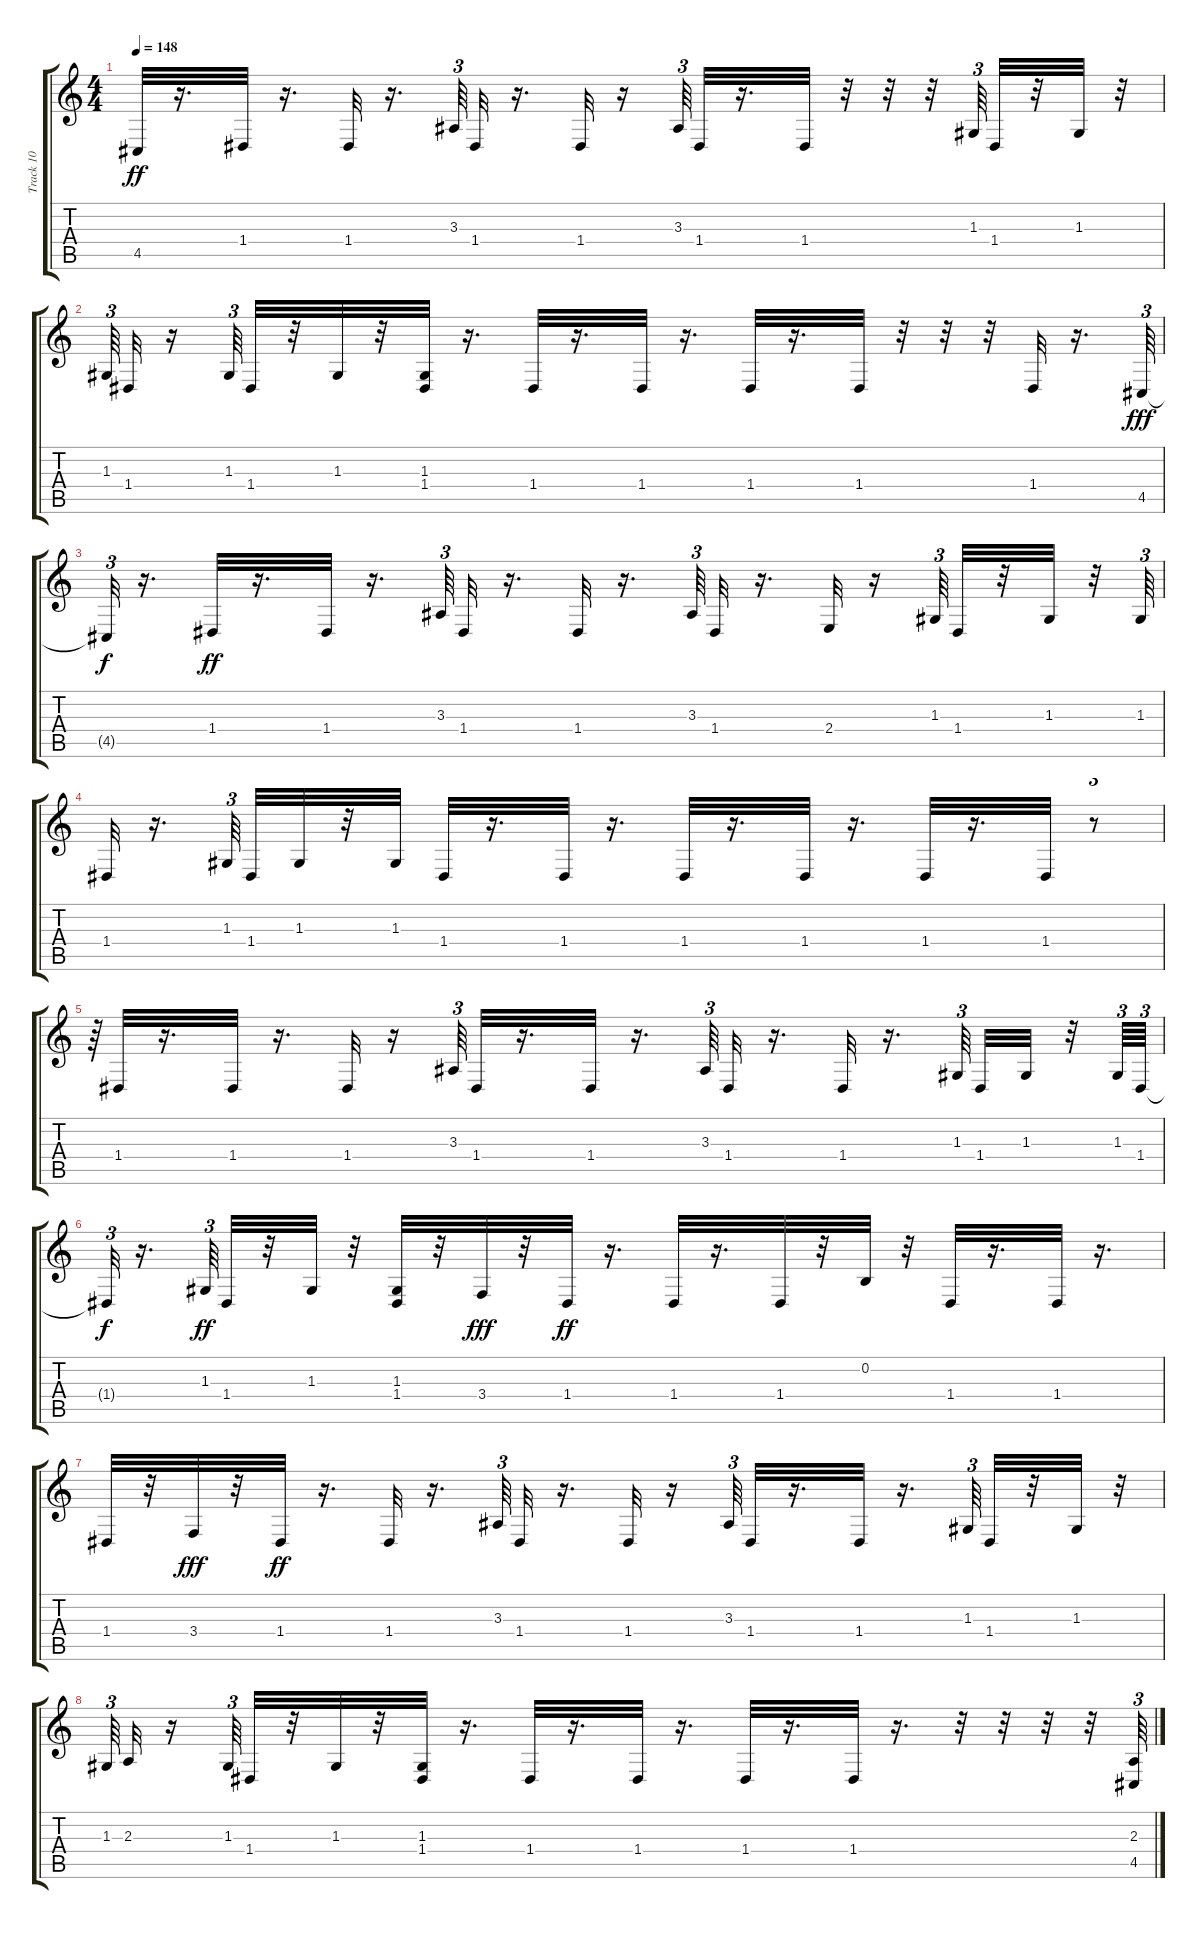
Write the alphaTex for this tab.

\track ("Track 10" "Track 10") {instrument synthdrum}
\staff {score tabs}
\tuning (E4 B3 G3 D3 A2 E2) {hide}
\ts (4 4)
\tempo 148
\clef g2
\ks c
4.5.32{dy ff} r.16{d} 1.4.32 r.16{d} 1.4.32 r.16{d} 3.3.64{tu (3 2)} 1.4.32 r.16{d} 1.4.32 r.16 3.3.64{tu (3 2)} 1.4.32 r.16{d} 1.4.32 r.32 r.32 r.32 1.3.64{tu (3 2)} 1.4.32 r.32 1.3.32 r.32 |
1.3.64{tu (3 2)} 1.4.32 r.16 1.3.64{tu (3 2)} 1.4.32 r.32 1.3.32 r.32 (1.3 1.4).32 r.16{d} 1.4.32 r.16{d} 1.4.32 r.16{d} 1.4.32 r.16{d} 1.4.32 r.32 r.32 r.32 1.4.32 r.16{d} 4.5.64{tu (3 2) dy fff} |
4.5{t}.32{tu (3 2) dy f} r.16{d} 1.4.32{dy ff} r.16{d} 1.4.32 r.16{d} 3.3.64{tu (3 2)} 1.4.32 r.16{d} 1.4.32 r.16{d} 3.3.64{tu (3 2)} 1.4.32 r.16{d} 2.4.32 r.16 1.3.64{tu (3 2)} 1.4.32 r.32 1.3.32 r.32 1.3.64{tu (3 2)} |
1.4.32 r.16{d} 1.3.64{tu (3 2) beam splitsecondary} 1.4.32 1.3.32 r.32 1.3.32 1.4.32 r.16{d} 1.4.32 r.16{d} 1.4.32 r.16{d} 1.4.32 r.16{d} 1.4.32 r.16{d} 1.4.32 r.8{tu (3 2)} |
r.64{tu (3 2)} 1.4.32 r.16{d} 1.4.32 r.16{d} 1.4.32 r.16 3.3.64{tu (3 2)} 1.4.32 r.16{d} 1.4.32 r.16{d} 3.3.64{tu (3 2)} 1.4.32 r.16{d} 1.4.32 r.16{d} 1.3.64{tu (3 2) beam splitsecondary} 1.4.32 1.3.32 r.32 1.3.64{tu (3 2)} 1.4.64{tu (3 2)} |
1.4{t}.32{tu (3 2) dy f} r.16{d} 1.3.64{tu (3 2) dy ff} 1.4.32 r.32 1.3.32 r.32 (1.3 1.4).32 r.32 3.4.32{dy fff} r.32 1.4.32{dy ff} r.16{d} 1.4.32 r.16{d} 1.4.32 r.32 0.2.32 r.32 1.4.32 r.16{d} 1.4.32 r.16{d} |
1.4.32 r.32 3.4.32{dy fff} r.32 1.4.32{dy ff} r.16{d} 1.4.32 r.16{d} 3.3.64{tu (3 2)} 1.4.32 r.16{d} 1.4.32 r.16 3.3.64{tu (3 2)} 1.4.32 r.16{d} 1.4.32 r.16{d} 1.3.64{tu (3 2)} 1.4.32 r.32 1.3.32 r.32 |
1.3.64{tu (3 2)} 2.3.32 r.16 1.3.64{tu (3 2)} 1.4.32 r.32 1.3.32 r.32 (1.3 1.4).32 r.16{d} 1.4.32 r.16{d} 1.4.32 r.16{d} 1.4.32 r.16{d} 1.4.32 r.16{d} r.32 r.32 r.32 r.32 (2.3 4.5).64{tu (3 2)}
